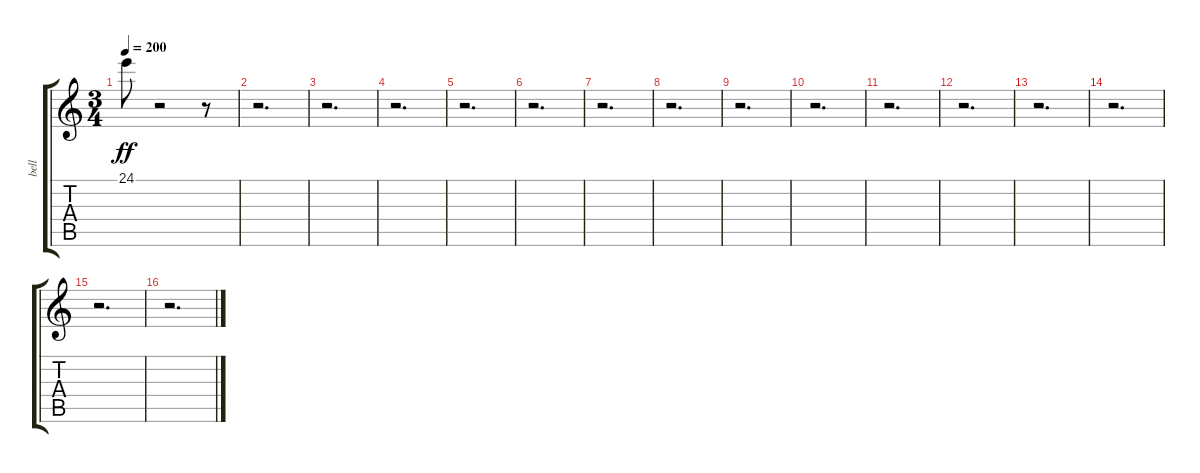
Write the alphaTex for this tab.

\track ("bell" "bell") {instrument fx4atmosphere}
\staff {score tabs}
\tuning (E4 B3 G3 D3 A2 E2) {hide}
\ts (3 4)
\tempo 200
\clef g2
\ks c
24.1.8{dy ff} r.2 r.8 |
r.2{d} |
r.2{d} |
r.2{d} |
r.2{d} |
r.2{d} |
r.2{d} |
r.2{d} |
r.2{d} |
r.2{d} |
r.2{d} |
r.2{d} |
r.2{d} |
r.2{d} |
r.2{d} |
r.2{d}
